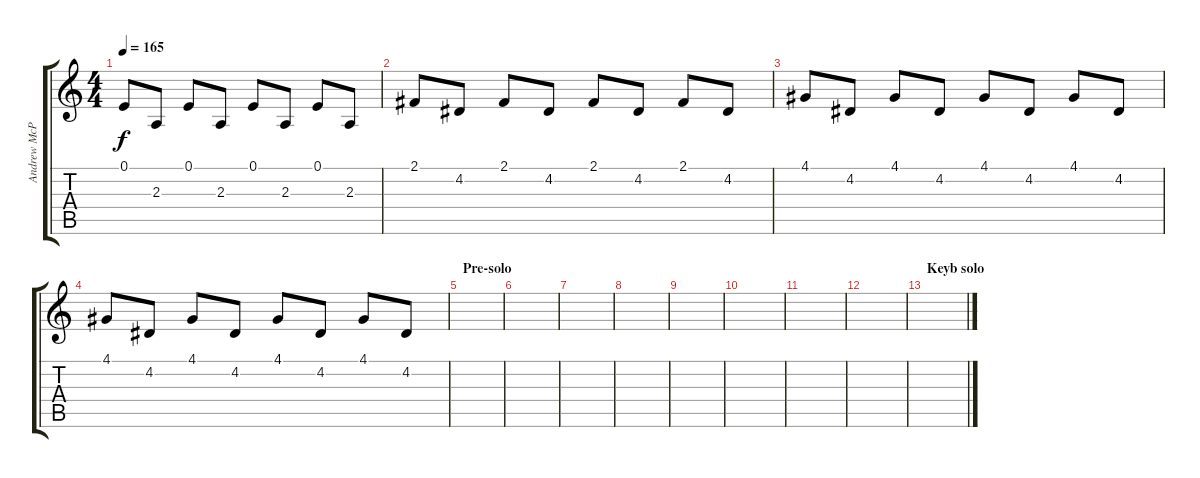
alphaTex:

\track ("Andrew McPauls (Keyb)" "Andrew McP") {instrument harpsichord}
\staff {score tabs}
\tuning (E4 B3 G3 D3 A2 E2) {hide}
\ts (4 4)
\tempo 165
\clef g2
\ks c
0.1.8{dy f} 2.3.8 0.1.8 2.3.8 0.1.8 2.3.8 0.1.8 2.3.8 |
2.1.8 4.2.8 2.1.8 4.2.8 2.1.8 4.2.8 2.1.8 4.2.8 |
4.1.8 4.2.8 4.1.8 4.2.8 4.1.8 4.2.8 4.1.8 4.2.8 |
4.1.8 4.2.8 4.1.8 4.2.8 4.1.8 4.2.8 4.1.8 4.2.8 |
\section ("" "Pre-solo")
|
|
|
|
|
|
|
|
\section ("" "Keyb solo")
